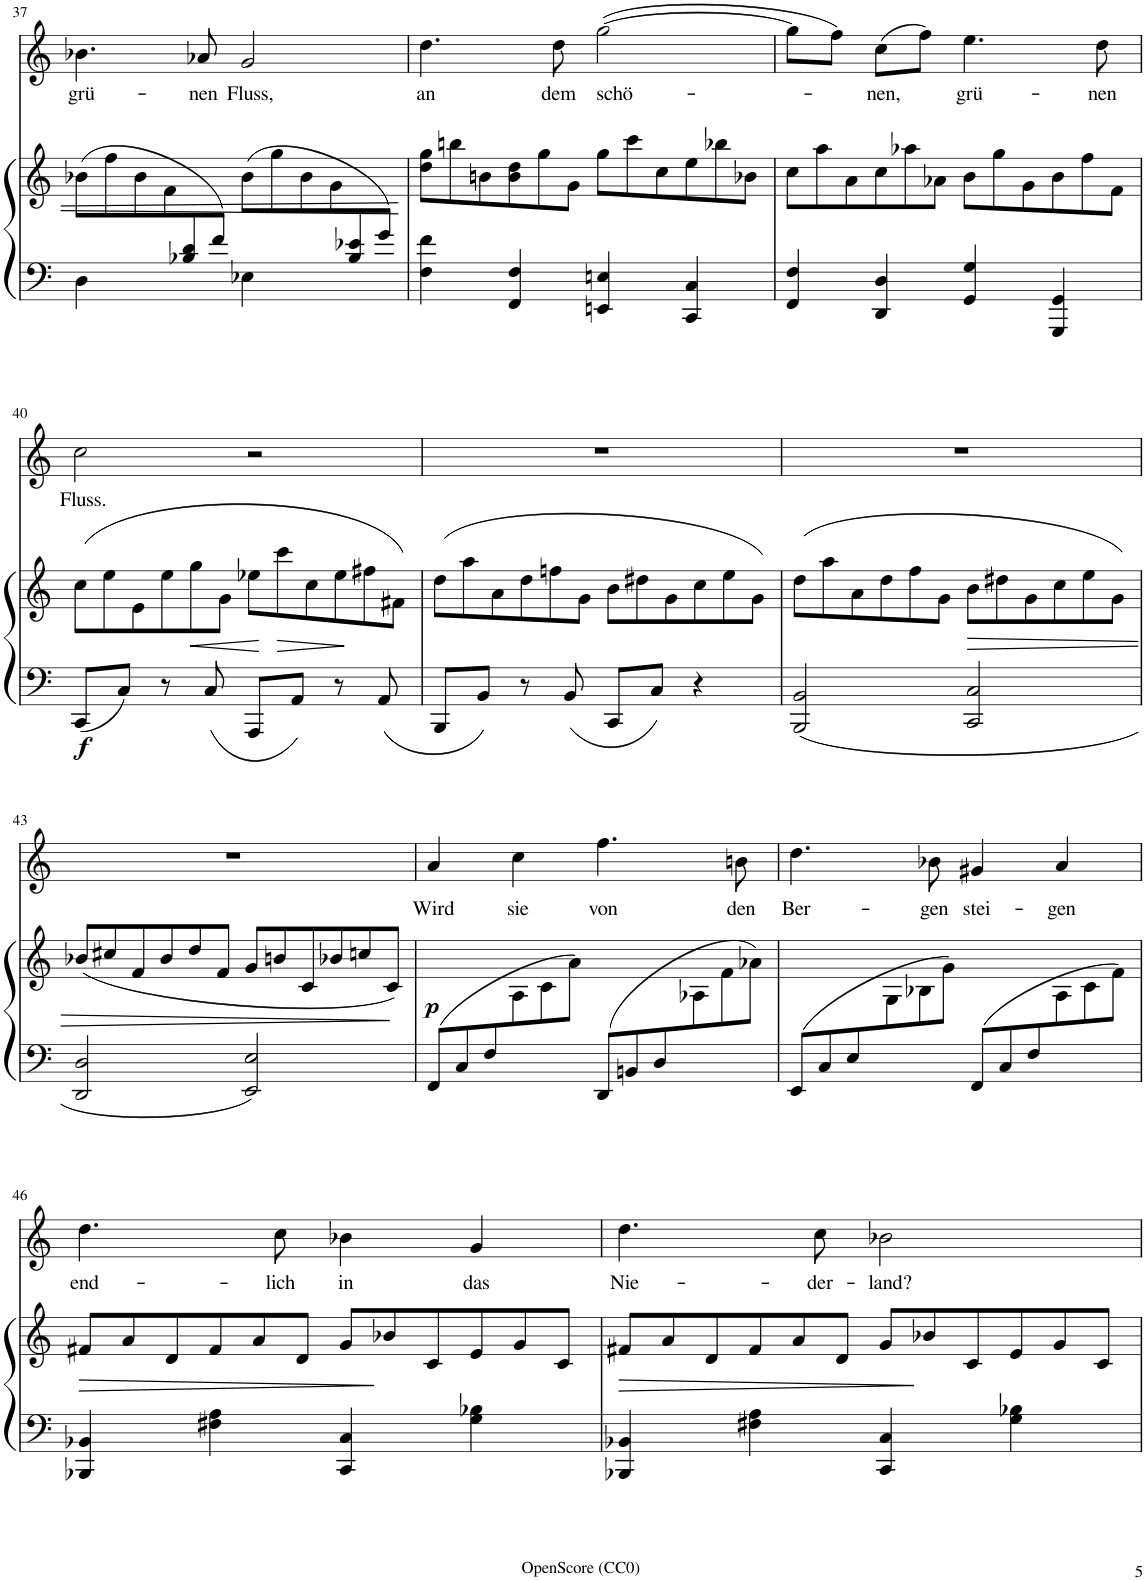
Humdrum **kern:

**kern	**kern	**dynam	**kern	**text
*part2	*part2	*part2	*part1	*part1
*staff3	*staff2	*staff2/3	*staff1	*staff1
*I"Piano	*	*	*I"Voice	*
*I'Pno	*	*	*	*
!!LO:PB:g=z
*clefF4	*clefG2	*	*clefG2	*
*k[]	*k[]	*	*k[]	*
*M4/4	*M4/4	*	*M4/4	*
*met(c)	*met(c)	*	*met(c)	*
=37	=37	=37	=37	=37
*^	*	*	*	*
*	*	*Xbrackettup	*	*	*
!	!	!	!	!	!LO:LY:b
3ryy	4D\	(12b-X\L	.	4.b-X\	grü-
.	.	12ff\	.	.	.
.	.	12b-\	.	.	.
*	*	*brackettup	*	*	*
.	4ryy	12f\	.	.	.
12B-X/ 12d/	.	6ryy	.	.	.
!	!	!	!	!	!LO:LY:b
.	.	.	.	8a-X/	-nen
12f/J)	.	.	.	.	.
*	*	*Xbrackettup	*	*	*
!	!	!	!	!	!LO:LY:b
3ryy	4E-X\	(12b-\L	.	2g/	Fluss,
.	.	12gg\	.	.	.
.	.	12b-\	.	.	.
*	*	*brackettup	*	*	*
.	4ryy	12g\	.	.	.
12B-/ 12e-X/	.	6ryy	.	.	.
12g/J)	.	.	.	.	.
*v	*v	*	*	*	*
=38	=38	=38	=38	=38
!	!	!	!	!LO:LY:b
4F\ 4f\	12dd\ 12gg\L	.	4.dd\	an
.	12bbn\	.	.	.
.	12bn\	.	.	.
4FF/ 4F/	12b\ 12dd\	.	.	.
.	12gg\	.	.	.
!	!	!	!	!LO:LY:b
.	.	.	8dd\	dem
.	12g\J	.	.	.
!	!	!	!	!LO:LY:b
4EEn/ 4En/	12gg\L	.	([2gg\	schö-
.	12ccc\	.	.	.
.	12cc\	.	.	.
4CC/ 4C/	12ee\	.	.	.
.	12bb-X\	.	.	.
.	12b-X\J	.	.	.
=39	=39	=39	=39	=39
4FF/ 4F/	12cc\L	.	8gg\L]	.
.	12aa\	.	.	.
.	.	.	8ff\J)	.
.	12a\	.	.	.
!	!	!	!	!LO:LY:b
4DD/ 4D/	12cc\	.	(8cc\L	-nen,
.	12aa-X\	.	.	.
.	.	.	8ff\J)	.
.	12a-X\J	.	.	.
!	!	!	!	!LO:LY:b
4GG/ 4G/	12b\L	.	4.ee\	grü-
.	12gg\	.	.	.
.	12g\	.	.	.
4GGG/ 4GG/	12b\	.	.	.
.	12ff\	.	.	.
!	!	!	!	!LO:LY:b
.	.	.	8dd\	-nen
.	12f\J	.	.	.
!!LO:LB:g=z
=40	=40	=40	=40	=40
!	!	!LO:DY:b=2	!	!LO:LY:b
8CC/L	(12cc\L	f	2cc\	Fluss.
.	12ee\	.	.	.
8C/J	.	.	.	.
.	12e\	.	.	.
8r	12ee\	.	.	.
!	!	!LO:HP:b	!	!
.	12gg\	<	.	.
8C/	.	.	.	.
.	12g\J	.	.	.
8AAA/L	12ee-X\L	.	2r	.
!	!	!LO:HP:n=1:b	!	!
.	12ccc\	[ >	.	.
8AA/J	.	.	.	.
.	12cc\	.	.	.
8r	12ee-\	.	.	.
.	12ff#X\	]	.	.
8AA/	.	.	.	.
.	12f#X\J)	.	.	.
=41	=41	=41	=41	=41
8BBB/L	(12dd\L	.	1r	.
.	12aa\	.	.	.
8BB/J	.	.	.	.
.	12a\	.	.	.
8r	12dd\	.	.	.
.	12ffn\	.	.	.
8BB/	.	.	.	.
.	12g\J	.	.	.
8CC/L	12b\L	.	.	.
.	12dd#X\	.	.	.
8C/J	.	.	.	.
.	12g\	.	.	.
4r	12cc\	.	.	.
.	12ee\	.	.	.
.	12g\J)	.	.	.
=42	=42	=42	=42	=42
2BBB/ 2BB/	(12dd\L	.	1r	.
.	12aa\	.	.	.
.	12a\	.	.	.
.	12dd\	.	.	.
.	12ff\	.	.	.
.	12g\J	.	.	.
!	!	!LO:HP:b	!	!
2CC/ 2C/	12b\L	>	.	.
.	12dd#X\	.	.	.
.	12g\	.	.	.
.	12cc\	.	.	.
.	12ee\	.	.	.
.	12g\J)	.	.	.
!!LO:LB:g=z
=43	=43	=43	=43	=43
2DD/ 2D/	(12b-X/L	.	1r	.
.	12cc#X/	.	.	.
.	12f/	.	.	.
.	12b-/	.	.	.
.	12dd/	.	.	.
.	12f/J	.	.	.
2EE/ 2E/	12g/L	.	.	.
.	12bn/	.	.	.
.	12c/	.	.	.
.	12b-X/	.	.	.
.	12ccn/	.	.	.
.	12c/J)	]	.	.
=44	=44	=44	=44	=44
*^	*	*	*	*
!	!	!	!LO:DY:b	!	!LO:LY:b
(12FF/L	1ryy	4ryy	p	4a/	Wird
12C/	.	.	.	.	.
12F/	.	.	.	.	.
!	!	!	!	!	!LO:LY:b
4ryy	.	12A\	.	4cc\	sie
.	.	12c\	.	.	.
.	.	12a\J)	.	.	.
!	!	!	!	!	!LO:LY:b
(12DD/L	.	4ryy	.	4.ff\	von
12BBn/	.	.	.	.	.
12D/	.	.	.	.	.
4ryy	.	12A-X\	.	.	.
.	.	12f\	.	.	.
!	!	!	!	!	!LO:LY:b
.	.	.	.	8bn\	den
.	.	12a-X\J)	.	.	.
=45	=45	=45	=45	=45	=45
!	!	!	!	!	!LO:LY:b
(12EE/L	1ryy	4ryy	.	4.dd\	Ber-
12C/	.	.	.	.	.
12E/	.	.	.	.	.
4ryy	.	12G\	.	.	.
.	.	12B-X\	.	.	.
!	!	!	!	!	!LO:LY:b
.	.	.	.	8b-X\	-gen
.	.	12g\J)	.	.	.
!	!	!	!	!	!LO:LY:b
(12FF/L	.	4ryy	.	4g#X/	stei-
12C/	.	.	.	.	.
12F/	.	.	.	.	.
!	!	!	!	!	!LO:LY:b
4ryy	.	12A\	.	4a/	-gen
.	.	12c\	.	.	.
.	.	12f\J)	.	.	.
*v	*v	*	*	*	*
!!LO:LB:g=z
=46	=46	=46	=46	=46
!	!	!LO:HP:b	!	!LO:LY:b
4BBB-X/ 4BB-X/	12f#X/L	>	4.dd\	end-
.	12a/	.	.	.
.	12d/	.	.	.
4F#X\ 4A\	12f#/	.	.	.
.	12a/	.	.	.
!	!	!	!	!LO:LY:b
.	.	.	8cc\	-lich
.	12d/J	.	.	.
!	!	!	!	!LO:LY:b
4CC/ 4C/	12g/L	.	4b-X\	in
.	12b-X/	]	.	.
.	12c/	.	.	.
!	!	!	!	!LO:LY:b
4G\ 4B-X\	12e/	.	4g/	das
.	12g/	.	.	.
.	12c/J	.	.	.
=47	=47	=47	=47	=47
!	!	!LO:HP:b	!	!LO:LY:b
4BBB-X/ 4BB-X/	12f#X/L	>	4.dd\	Nie-
.	12a/	.	.	.
.	12d/	.	.	.
4F#X\ 4A\	12f#/	.	.	.
.	12a/	.	.	.
!	!	!	!	!LO:LY:b
.	.	.	8cc\	-der-
.	12d/J	.	.	.
!	!	!	!	!LO:LY:b
4CC/ 4C/	12g/L	.	2b-X\	-land?
.	12b-X/	]	.	.
.	12c/	.	.	.
4G\ 4B-X\	12e/	.	.	.
.	12g/	.	.	.
.	12c/J	.	.	.
=	=	=	=	=
*-	*-	*-	*-	*-
